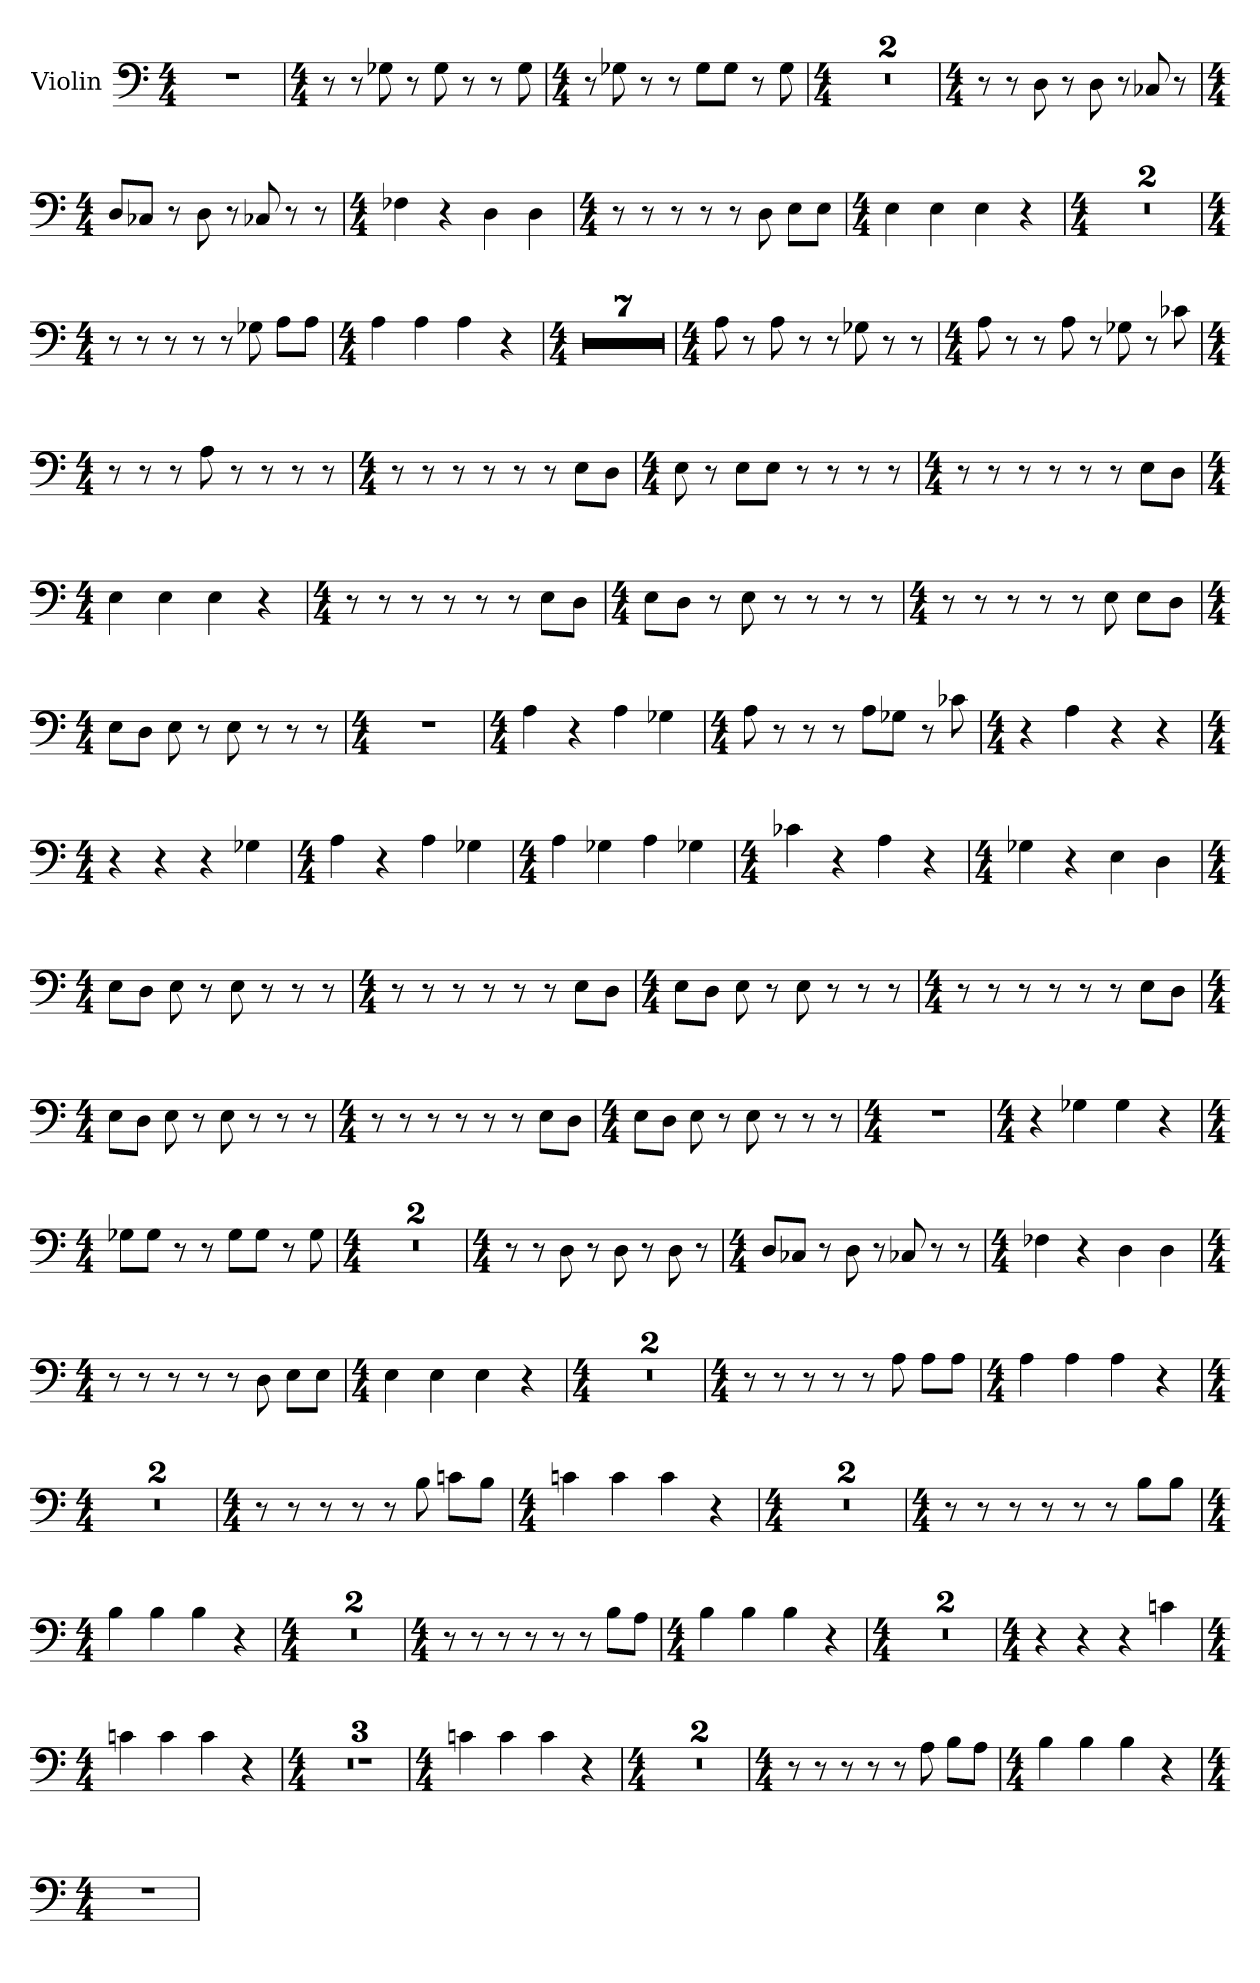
**kern
*part1
*staff1
*I"Violin
*I'Vln
*M4/4
=
1r
=
*M4/4
8r
8r
8G-X
8r
8G-
8r
8r
8G-
=
*M4/4
8r
8G-X
8r
8r
8G-L
8G-J
8r
8G-
=
*M4/4
1r
=
*M4/4
1r
=
*M4/4
8r
8r
8D
8r
8D
8r
8C-X
8r
=
*M4/4
8DL
8C-XJ
8r
8D
8r
8C-X
8r
8r
=
*M4/4
4F-X
4r
4D
4D
=
*M4/4
8r
8r
8r
8r
8r
8D
8EL
8EJ
=
*M4/4
4E
4E
4E
4r
=
*M4/4
1r
=
*M4/4
1r
=
*M4/4
8r
8r
8r
8r
8r
8G-X
8AL
8AJ
=
*M4/4
4A
4A
4A
4r
=
*M4/4
1r
=
*M4/4
1r
=
*M4/4
1r
=
*M4/4
1r
=
*M4/4
1r
=
*M4/4
1r
=
*M4/4
1r
=
*M4/4
8A
8r
8A
8r
8r
8G-X
8r
8r
=
*M4/4
8A
8r
8r
8A
8r
8G-X
8r
8c-X
=
*M4/4
8r
8r
8r
8A
8r
8r
8r
8r
=
*M4/4
8r
8r
8r
8r
8r
8r
8EL
8DJ
=
*M4/4
8E
8r
8EL
8EJ
8r
8r
8r
8r
=
*M4/4
8r
8r
8r
8r
8r
8r
8EL
8DJ
=
*M4/4
4E
4E
4E
4r
=
*M4/4
8r
8r
8r
8r
8r
8r
8EL
8DJ
=
*M4/4
8EL
8DJ
8r
8E
8r
8r
8r
8r
=
*M4/4
8r
8r
8r
8r
8r
8E
8EL
8DJ
=
*M4/4
8EL
8DJ
8E
8r
8E
8r
8r
8r
=
*M4/4
1r
=
*M4/4
4A
4r
4A
4G-X
=
*M4/4
8A
8r
8r
8r
8AL
8G-XJ
8r
8c-X
=
*M4/4
4r
4A
4r
4r
=
*M4/4
4r
4r
4r
4G-X
=
*M4/4
4A
4r
4A
4G-X
=
*M4/4
4A
4G-X
4A
4G-X
=
*M4/4
4c-X
4r
4A
4r
=
*M4/4
4G-X
4r
4E
4D
=
*M4/4
8EL
8DJ
8E
8r
8E
8r
8r
8r
=
*M4/4
8r
8r
8r
8r
8r
8r
8EL
8DJ
=
*M4/4
8EL
8DJ
8E
8r
8E
8r
8r
8r
=
*M4/4
8r
8r
8r
8r
8r
8r
8EL
8DJ
=
*M4/4
8EL
8DJ
8E
8r
8E
8r
8r
8r
=
*M4/4
8r
8r
8r
8r
8r
8r
8EL
8DJ
=
*M4/4
8EL
8DJ
8E
8r
8E
8r
8r
8r
=
*M4/4
1r
=
*M4/4
4r
4G-X
4G-
4r
=
*M4/4
8G-XL
8G-J
8r
8r
8G-L
8G-J
8r
8G-
=
*M4/4
1r
=
*M4/4
1r
=
*M4/4
8r
8r
8D
8r
8D
8r
8D
8r
=
*M4/4
8DL
8C-XJ
8r
8D
8r
8C-X
8r
8r
=
*M4/4
4F-X
4r
4D
4D
=
*M4/4
8r
8r
8r
8r
8r
8D
8EL
8EJ
=
*M4/4
4E
4E
4E
4r
=
*M4/4
1r
=
*M4/4
1r
=
*M4/4
8r
8r
8r
8r
8r
8A
8AL
8AJ
=
*M4/4
4A
4A
4A
4r
=
*M4/4
1r
=
*M4/4
1r
=
*M4/4
8r
8r
8r
8r
8r
8B
8cnL
8BJ
=
*M4/4
4cn
4c
4c
4r
=
*M4/4
1r
=
*M4/4
1r
=
*M4/4
8r
8r
8r
8r
8r
8r
8BL
8BJ
=
*M4/4
4B
4B
4B
4r
=
*M4/4
1r
=
*M4/4
1r
=
*M4/4
8r
8r
8r
8r
8r
8r
8BL
8AJ
=
*M4/4
4B
4B
4B
4r
=
*M4/4
1r
=
*M4/4
1r
=
*M4/4
4r
4r
4r
4cn
=
*M4/4
4cn
4c
4c
4r
=
*M4/4
1r
=
*M4/4
1r
=
*M4/4
1r
=
*M4/4
4cn
4c
4c
4r
=
*M4/4
1r
=
*M4/4
1r
=
*M4/4
8r
8r
8r
8r
8r
8A
8BL
8AJ
=
*M4/4
4B
4B
4B
4r
=
*M4/4
1r
=
*-
